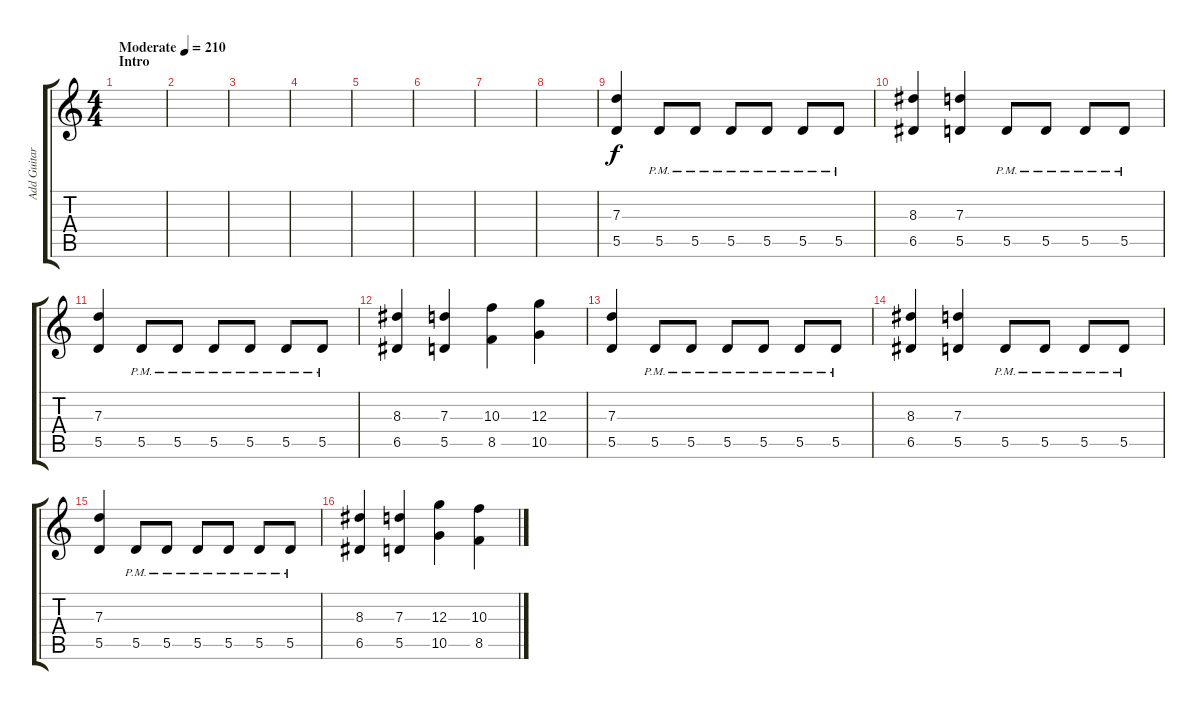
\track ("Add Guitar" "Add Guitar") {instrument distortionguitar}
\staff {score tabs}
\tuning (E4 B3 G3 D3 A2 D2) {hide}
\ts (4 4)
\section ("" "Intro")
\tempo (210 "Moderate")
\clef g2
\ks c
|
|
|
|
|
|
|
|
(7.3 5.5).4 5.5{pm}.8 5.5{pm}.8 5.5{pm}.8 5.5{pm}.8 5.5{pm}.8 5.5{pm}.8 |
(8.3 6.5).4 (7.3 5.5).4 5.5{pm}.8 5.5{pm}.8 5.5{pm}.8 5.5{pm}.8 |
(7.3 5.5).4 5.5{pm}.8 5.5{pm}.8 5.5{pm}.8 5.5{pm}.8 5.5{pm}.8 5.5{pm}.8 |
(8.3 6.5).4 (7.3 5.5).4 (10.3 8.5).4 (12.3 10.5).4 |
(7.3 5.5).4 5.5{pm}.8 5.5{pm}.8 5.5{pm}.8 5.5{pm}.8 5.5{pm}.8 5.5{pm}.8 |
(8.3 6.5).4 (7.3 5.5).4 5.5{pm}.8 5.5{pm}.8 5.5{pm}.8 5.5{pm}.8 |
(7.3 5.5).4 5.5{pm}.8 5.5{pm}.8 5.5{pm}.8 5.5{pm}.8 5.5{pm}.8 5.5{pm}.8 |
(8.3 6.5).4 (7.3 5.5).4 (12.3 10.5).4 (10.3 8.5).4
